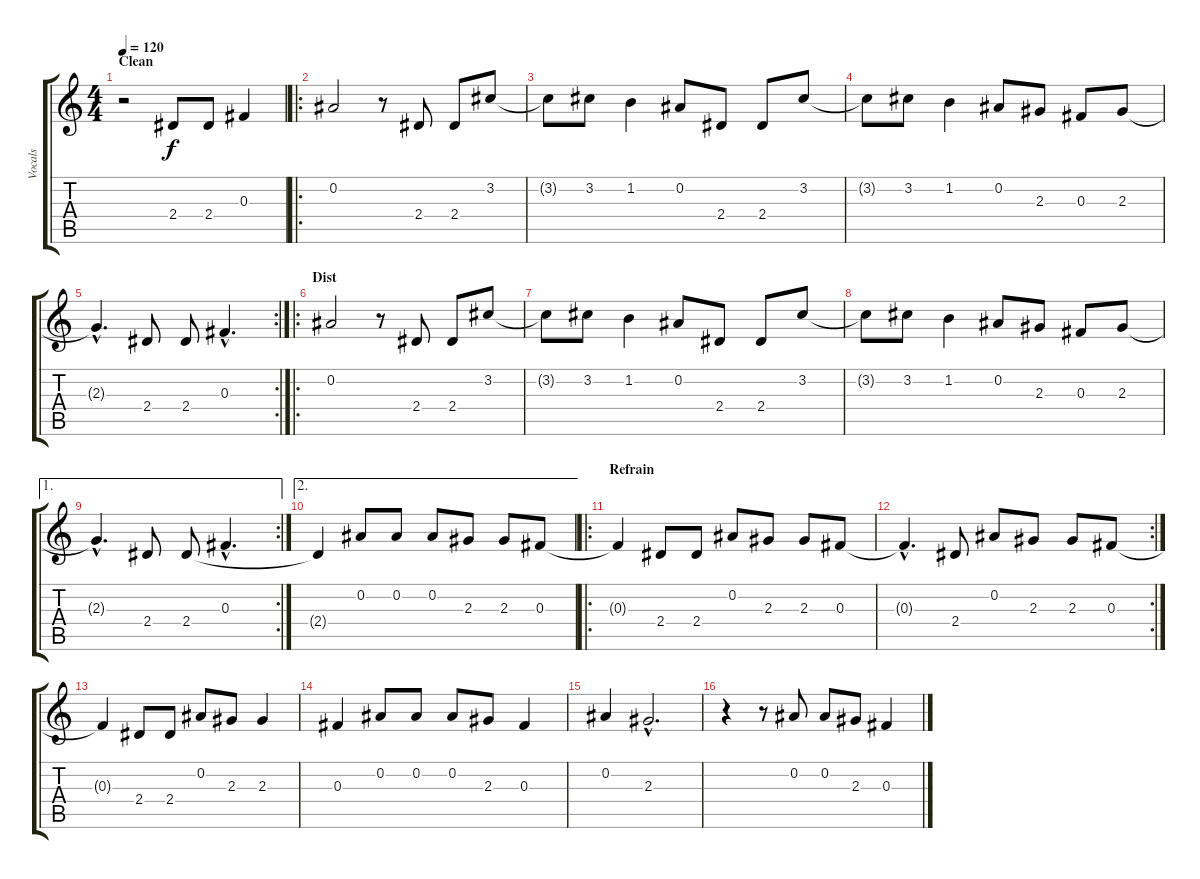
\track ("Vocals" "Vocals") {instrument electricguitarclean}
\staff {score tabs}
\tuning (Eb4 Bb3 Gb3 Db3 Ab2 Eb2) {hide}
\ts (4 4)
\section ("" "Clean")
\tempo 120
\clef g2
\ks c
r.2{dy f instrument electricguitarclean} 2.4.8 2.4.8 0.3.4 |
\ro
0.2.2 r.8 2.4.8 2.4.8 3.2.8 |
3.2{t}.8 3.2.8 1.2.4 0.2.8 2.4.8 2.4.8 3.2.8 |
3.2{t}.8 3.2.8 1.2.4 0.2.8 2.3.8 0.3.8 2.3.8 |
\rc 2
2.3{hac t}.4{d} 2.4.8 2.4.8 0.3{hac}.4{d} |
\ro
\section ("" "Dist")
0.2.2 r.8 2.4.8 2.4.8 3.2.8 |
3.2{t}.8 3.2.8 1.2.4 0.2.8 2.4.8 2.4.8 3.2.8 |
3.2{t}.8 3.2.8 1.2.4 0.2.8 2.3.8 0.3.8 2.3.8 |
\ae 1
\rc 2
2.3{hac t}.4{d} 2.4.8 2.4.8 0.3{hac}.4{d} |
\ae 2
2.4{t}.4 0.2.8 0.2.8 0.2.8 2.3.8 2.3.8 0.3.8 |
\ro
\section ("" "Refrain")
0.3{t}.4 2.4.8 2.4.8 0.2.8 2.3.8 2.3.8 0.3.8 |
\rc 2
0.3{hac t}.4{d} 2.4.8 0.2.8 2.3.8 2.3.8 0.3.8 |
0.3{t}.4 2.4.8 2.4.8 0.2.8 2.3.8 2.3.4 |
0.3.4 0.2.8 0.2.8 0.2.8 2.3.8 0.3.4 |
0.2.4 2.3{hac}.2{d} |
r.4 r.8 0.2.8 0.2.8 2.3.8 0.3.4
